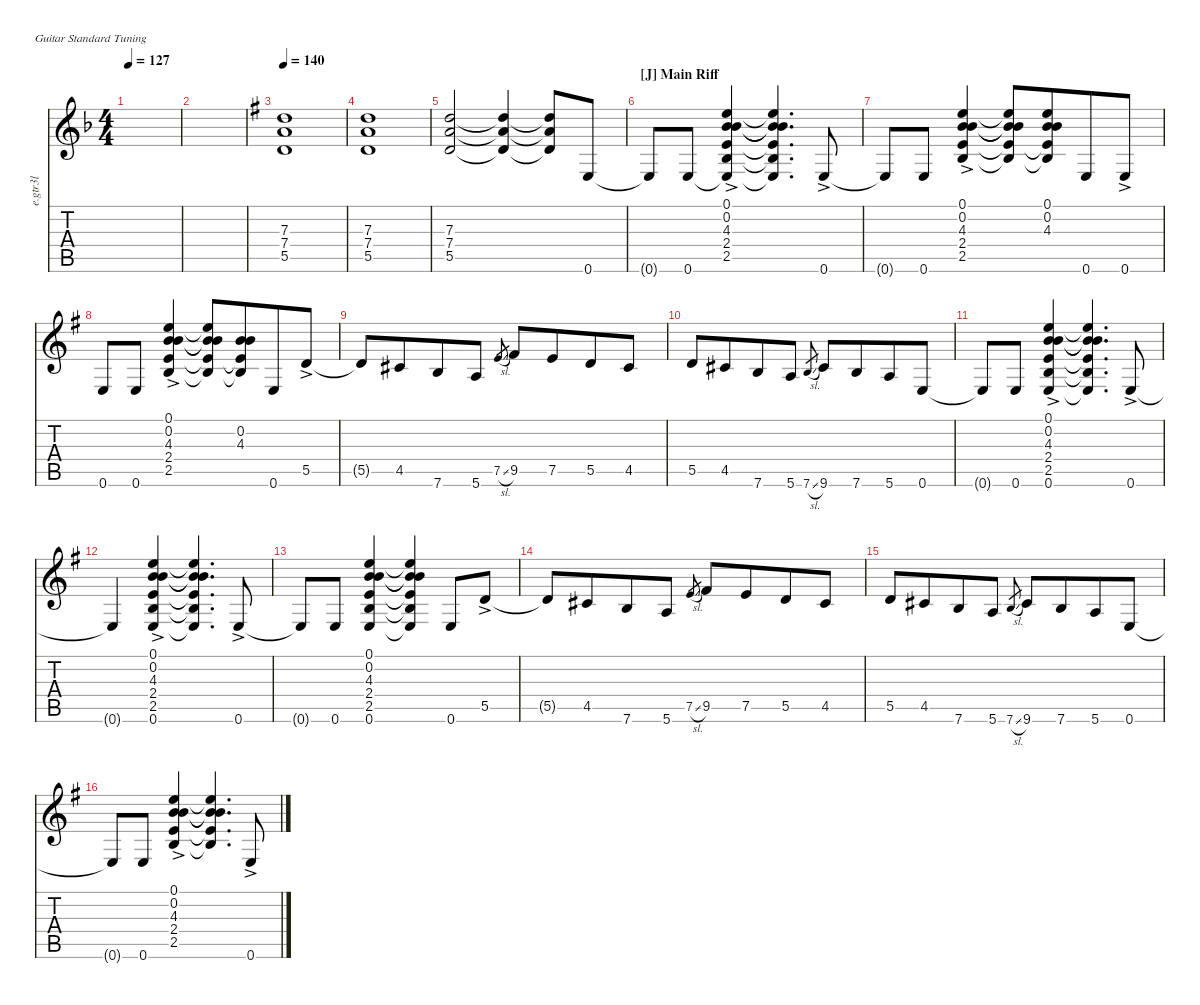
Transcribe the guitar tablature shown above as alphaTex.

\defaultSystemsLayout 4
\hideDynamics
\bracketExtendMode nobrackets
\track ("E.Guitar III (Left)" "e.gtr3l") {instrument distortionguitar}
\staff {score tabs}
\tuning (E4 B3 G3 D3 A2 E2)
\ts (4 4)
\tempo 127
\clef g2
\ks f
|
|
\tempo 140
\ks g
(5.5{acc forcenatural} 7.4{acc forcenatural} 7.3{acc forcenatural}).1{beam Up} |
(5.5{acc forcenatural} 7.4{acc forcenatural} 7.3{acc forcenatural}).1{beam Up} |
(5.5{acc forcenatural} 7.4{acc forcenatural} 7.3{acc forcenatural}).2{beam Up} (5.5{t acc forcenatural} 7.4{t acc forcenatural} 7.3{t acc forcenatural}).4{beam Up} (5.5{t acc forcenatural} 7.4{t acc forcenatural} 7.3{t acc forcenatural}).8{beam Up} 0.6{acc forcenatural}.8{beam Up} |
\section ("J" "Main Riff")
0.6{t acc forcenatural}.8{beam Up} 0.6{acc forcenatural}.8{beam Up} (2.5{ac acc forcenatural} 2.4{ac acc forcenatural} 4.3{ac acc forcenatural} 0.2{ac acc forcenatural} 0.1{ac acc forcenatural} 0.6{t acc forcenatural}).4{beam Up} (2.5{t acc forcenatural} 2.4{t acc forcenatural} 4.3{t acc forcenatural} 0.2{t acc forcenatural} 0.1{t acc forcenatural} 0.6{t acc forcenatural}).4{d beam Up} 0.6{ac acc forcenatural}.8{beam Up} |
0.6{t acc forcenatural}.8{beam Up} 0.6{acc forcenatural}.8{beam Up} (2.5{ac acc forcenatural} 2.4{ac acc forcenatural} 4.3{ac acc forcenatural} 0.2{ac acc forcenatural} 0.1{ac acc forcenatural}).4{beam Up} (2.5{t acc forcenatural} 2.4{t acc forcenatural} 4.3{t acc forcenatural} 0.2{t acc forcenatural} 0.1{t acc forcenatural}).8{beam Up} (2.5{t acc forcenatural} 2.4{t acc forcenatural} 4.3{acc forcenatural} 0.2{acc forcenatural} 0.1{acc forcenatural}).8{beam Up beam merge} 0.6{acc forcenatural}.8{beam Up} 0.6{ac acc forcenatural}.8{beam Up} |
0.6{acc forcenatural}.8{beam Up} 0.6{acc forcenatural}.8{beam Up} (2.5{ac acc forcenatural} 2.4{ac acc forcenatural} 4.3{ac acc forcenatural} 0.2{ac acc forcenatural} 0.1{ac acc forcenatural}).4{beam Up} (2.5{t acc forcenatural} 2.4{t acc forcenatural} 4.3{t acc forcenatural} 0.2{t acc forcenatural} 0.1{t acc forcenatural}).8{beam Up} (2.5{t acc forcenatural} 2.4{t acc forcenatural} 4.3{acc forcenatural} 0.2{acc forcenatural}).8{beam Up beam merge} 0.6{acc forcenatural}.8{beam Up} 5.5{ac acc forcenatural}.8{beam Up} |
5.5{t acc forcenatural}.8{beam Up} 4.5{acc #}.8{beam Up beam merge} 7.6{acc forcenatural}.8{beam Up} 5.6{acc forcenatural}.8{beam Up} 7.5{sl acc forcenatural}.8{gr beam Up} 9.5{acc #}.8{beam Up} 7.5{acc forcenatural}.8{beam Up beam merge} 5.5{acc forcenatural}.8{beam Up} 4.5{acc #}.8{beam Up} |
5.5{acc forcenatural}.8{beam Up} 4.5{acc #}.8{beam Up beam merge} 7.6{acc forcenatural}.8{beam Up} 5.6{acc forcenatural}.8{beam Up} 7.6{sl acc forcenatural}.8{gr beam Up} 9.6{acc #}.8{beam Up} 7.6{acc forcenatural}.8{beam Up beam merge} 5.6{acc forcenatural}.8{beam Up} 0.6{acc forcenatural}.8{beam Up} |
0.6{t acc forcenatural}.8{beam Up} 0.6{acc forcenatural}.8{beam Up} (2.5{ac acc forcenatural} 2.4{ac acc forcenatural} 4.3{ac acc forcenatural} 0.2{ac acc forcenatural} 0.1{ac acc forcenatural} 0.6{acc forcenatural}).4{beam Up} (2.5{t acc forcenatural} 2.4{t acc forcenatural} 4.3{t acc forcenatural} 0.2{t acc forcenatural} 0.1{t acc forcenatural} 0.6{t acc forcenatural}).4{d beam Up} 0.6{ac acc forcenatural}.8{beam Up} |
0.6{t acc forcenatural}.4{beam Up} (2.5{ac acc forcenatural} 2.4{ac acc forcenatural} 4.3{ac acc forcenatural} 0.2{ac acc forcenatural} 0.1{ac acc forcenatural} 0.6{acc forcenatural}).4{beam Up} (2.5{t acc forcenatural} 2.4{t acc forcenatural} 4.3{t acc forcenatural} 0.2{t acc forcenatural} 0.1{t acc forcenatural} 0.6{t acc forcenatural}).4{d beam Up} 0.6{ac acc forcenatural}.8{beam Up} |
0.6{t acc forcenatural}.8{beam Up} 0.6{acc forcenatural}.8{beam Up} (2.5{acc forcenatural} 2.4{acc forcenatural} 4.3{acc forcenatural} 0.2{acc forcenatural} 0.1{acc forcenatural} 0.6{acc forcenatural}).4{beam Up} (2.5{t acc forcenatural} 2.4{t acc forcenatural} 4.3{t acc forcenatural} 0.2{t acc forcenatural} 0.1{t acc forcenatural} 0.6{t acc forcenatural}).4{beam Up} 0.6{acc forcenatural}.8{beam Up} 5.5{ac acc forcenatural}.8{beam Up} |
5.5{t acc forcenatural}.8{beam Up} 4.5{acc #}.8{beam Up beam merge} 7.6{acc forcenatural}.8{beam Up} 5.6{acc forcenatural}.8{beam Up} 7.5{sl acc forcenatural}.8{gr beam Up} 9.5{acc #}.8{beam Up} 7.5{acc forcenatural}.8{beam Up beam merge} 5.5{acc forcenatural}.8{beam Up} 4.5{acc #}.8{beam Up} |
5.5{acc forcenatural}.8{beam Up} 4.5{acc #}.8{beam Up beam merge} 7.6{acc forcenatural}.8{beam Up} 5.6{acc forcenatural}.8{beam Up} 7.6{sl acc forcenatural}.8{gr beam Up} 9.6{acc #}.8{beam Up} 7.6{acc forcenatural}.8{beam Up beam merge} 5.6{acc forcenatural}.8{beam Up} 0.6{acc forcenatural}.8{beam Up} |
0.6{t acc forcenatural}.8{beam Up} 0.6{acc forcenatural}.8{beam Up} (2.5{ac acc forcenatural} 2.4{ac acc forcenatural} 4.3{ac acc forcenatural} 0.2{ac acc forcenatural} 0.1{ac acc forcenatural}).4{beam Up} (2.5{t acc forcenatural} 2.4{t acc forcenatural} 4.3{t acc forcenatural} 0.2{t acc forcenatural} 0.1{t acc forcenatural}).4{d beam Up} 0.6{ac acc forcenatural}.8{beam Up}
